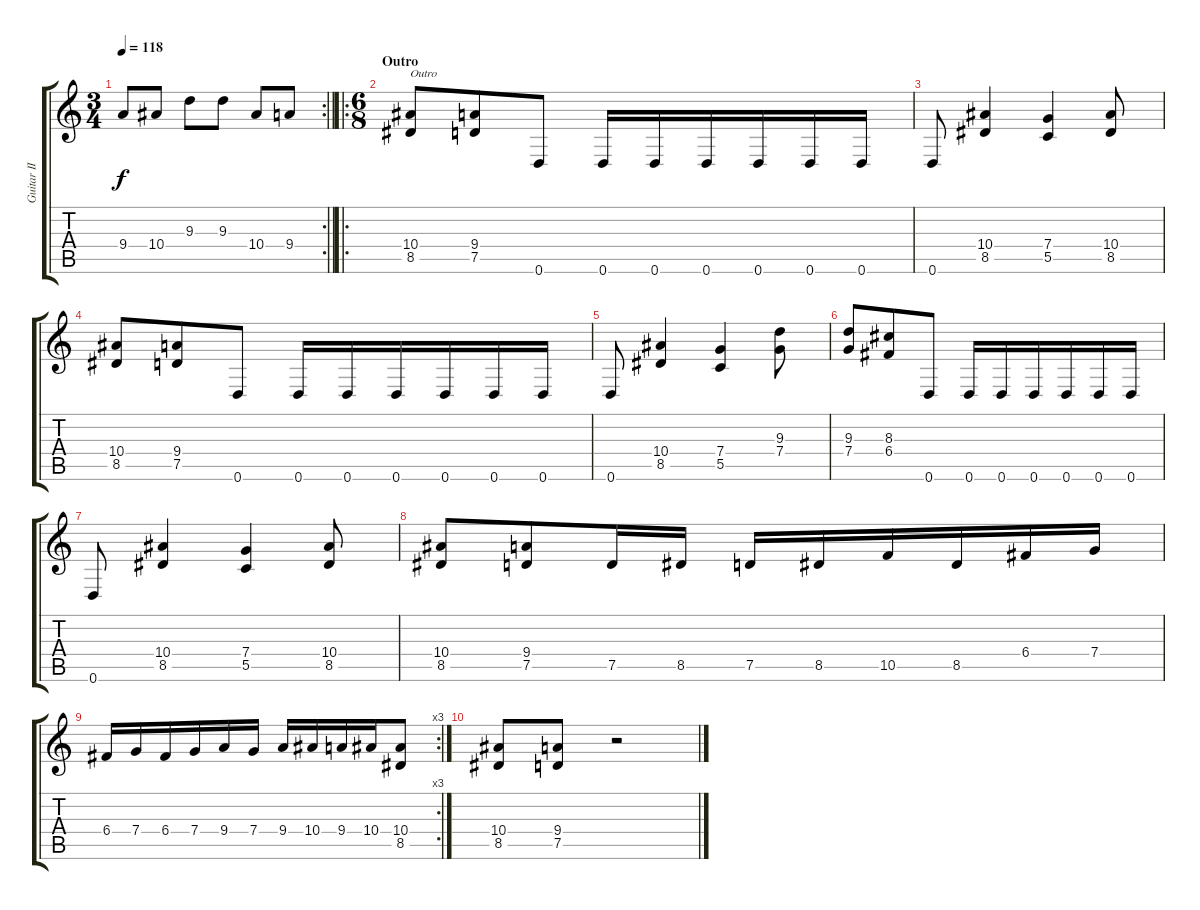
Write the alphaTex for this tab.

\track ("Guitar II [Brent Hinds]" "Guitar II ") {instrument distortionguitar}
\staff {score tabs}
\tuning (D4 A3 F3 C3 G2 D2) {hide}
\rc 2
\ts (3 4)
\tempo 118
\clef g2
\barLineRight lightlight
\ks c
9.4.8{dy f} 10.4.8 9.3.8 9.3.8 10.4.8 9.4.8 |
\ro
\ts (6 8)
\section ("" "Outro")
(10.4 8.5).8{txt "Outro"} (9.4 7.5).8 0.6.8 0.6.16 0.6.16 0.6.16 0.6.16 0.6.16 0.6.16 |
0.6.8 (10.4 8.5).4 (7.4 5.5).4 (10.4 8.5).8 |
(10.4 8.5).8 (9.4 7.5).8 0.6.8 0.6.16 0.6.16 0.6.16 0.6.16 0.6.16 0.6.16 |
0.6.8 (10.4 8.5).4 (7.4 5.5).4 (9.3 7.4).8 |
(9.3 7.4).8 (8.3 6.4).8 0.6.8 0.6.16 0.6.16 0.6.16 0.6.16 0.6.16 0.6.16 |
0.6.8 (10.4 8.5).4 (7.4 5.5).4 (10.4 8.5).8 |
(10.4 8.5).8 (9.4 7.5).8 7.5.16 8.5.16 7.5.16 8.5.16 10.5.16 8.5.16 6.4.16 7.4.16 |
\rc 3
6.4.16 7.4.16 6.4.16 7.4.16 9.4.16 7.4.16 9.4.16 10.4.16 9.4.16 10.4.16 (10.4 8.5).8 |
(10.4 8.5).8 (9.4 7.5).8 r.2
